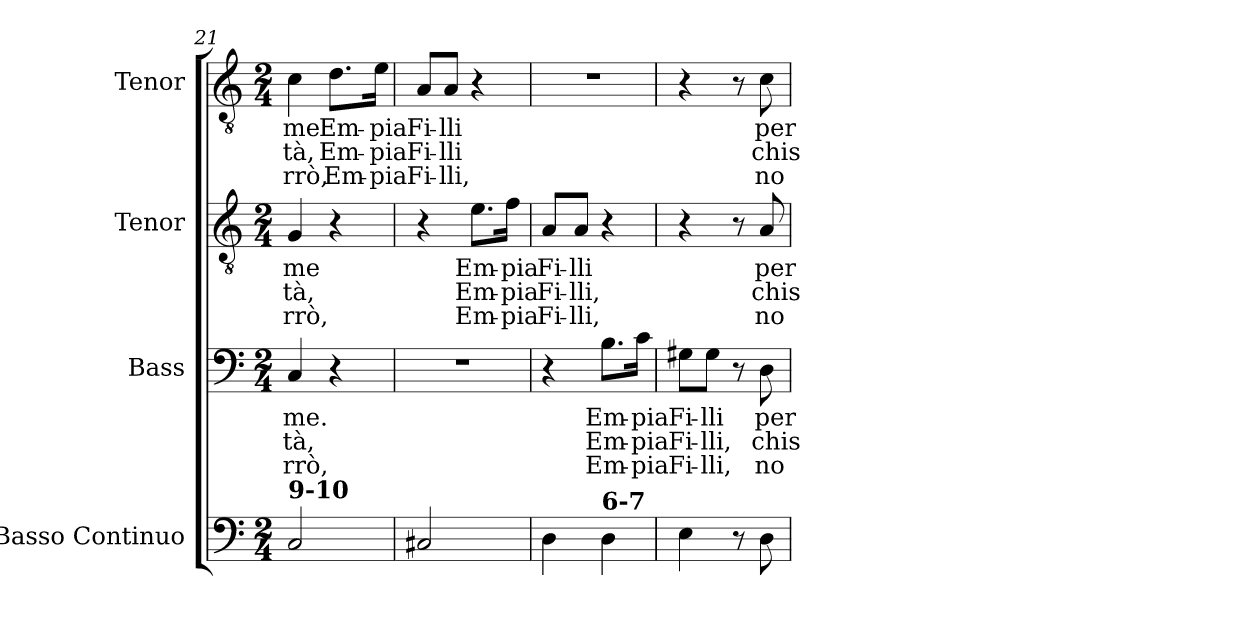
**kern	**kern	**text	**text	**text	**kern	**text	**text	**text	**kern	**text	**text	**text
*part4	*part3	*part3	*part3	*part3	*part2	*part2	*part2	*part2	*part1	*part1	*part1	*part1
*staff4	*staff3	*staff3	*staff3	*staff3	*staff2	*staff2	*staff2	*staff2	*staff1	*staff1	*staff1	*staff1
*I"Basso Continuo	*I"Bass	*	*	*	*I"Tenor	*	*	*	*I"Tenor	*	*	*
*	*I'B.	*	*	*	*I'T.	*	*	*	*I'T.	*	*	*
*clefF4	*clefF4	*	*	*	*clefGv2	*	*	*	*clefGv2	*	*	*
*ITrd7c12	*	*	*	*	*ITrd7c12	*	*	*	*ITrd7c12	*	*	*
*k[]	*k[]	*	*	*	*k[]	*	*	*	*k[]	*	*	*
*C:	*C:	*	*	*	*C:	*	*	*	*C:	*	*	*
*M2/4	*M2/4	*	*	*	*M2/4	*	*	*	*M2/4	*	*	*
=21	=21	=21	=21	=21	=21	=21	=21	=21	=21	=21	=21	=21
!	!	!LO:LY:b:color=#000000	!LO:LY:b:color=#000000	!LO:LY:b:color=#000000	!	!	!	!	!	!	!	!
!	!	!	!	!	!	!LO:LY:b:color=#000000	!LO:LY:b:color=#000000	!LO:LY:b:color=#000000	!	!	!	!
!LO:TX:a:B:t=9-10	!	!	!	!	!	!	!	!	!	!	!	!
!	!	!	!	!	!	!	!	!	!	!LO:LY:b:color=#000000	!LO:LY:b:color=#000000	!LO:LY:b:color=#000000
2CCi/	4Ci/	me.	-tà,	-rrò,	4GGi/	me	-tà,	-rrò,	4Ci\	me	-tà,	-rrò,
!	!	!	!	!	!	!	!	!	!	!LO:LY:b:color=#000000	!LO:LY:b:color=#000000	!LO:LY:b:color=#000000
.	4r	.	.	.	4r	.	.	.	8.Di\L	Em-	Em-	Em-
!	!	!	!	!	!	!	!	!	!	!LO:LY:b:color=#000000	!LO:LY:b:color=#000000	!LO:LY:b:color=#000000
.	.	.	.	.	.	.	.	.	16Ei\Jk	-pia	-pia	-pia
=22	=22	=22	=22	=22	=22	=22	=22	=22	=22	=22	=22	=22
!	!LO:N:vis=1	!	!	!	!	!	!	!	!	!	!	!
!	!	!	!	!	!	!	!	!	!	!LO:LY:b:color=#000000	!LO:LY:b:color=#000000	!LO:LY:b:color=#000000
2CC#Xi/	2r	.	.	.	4r	.	.	.	8AAi/L	Fi-	Fi-	Fi-
!	!	!	!	!	!	!	!	!	!	!LO:LY:b:color=#000000	!LO:LY:b:color=#000000	!LO:LY:b:color=#000000
.	.	.	.	.	.	.	.	.	8AAi/J	-lli	-lli	-lli,
!	!	!	!	!	!	!LO:LY:b:color=#000000	!LO:LY:b:color=#000000	!LO:LY:b:color=#000000	!	!	!	!
.	.	.	.	.	8.Ei\L	Em-	Em-	Em-	4r	.	.	.
!	!	!	!	!	!	!LO:LY:b:color=#000000	!LO:LY:b:color=#000000	!LO:LY:b:color=#000000	!	!	!	!
.	.	.	.	.	16Fi\Jk	-pia	-pia	-pia	.	.	.	.
=23	=23	=23	=23	=23	=23	=23	=23	=23	=23	=23	=23	=23
!	!	!	!	!	!	!LO:LY:b:color=#000000	!LO:LY:b:color=#000000	!LO:LY:b:color=#000000	!	!	!	!
4DDi\	4r	.	.	.	8AAi/L	Fi-	Fi-	Fi-	2r	.	.	.
!	!	!	!	!	!	!LO:LY:b:color=#000000	!LO:LY:b:color=#000000	!LO:LY:b:color=#000000	!	!	!	!
.	.	.	.	.	8AAi/J	-lli	-lli,	-lli,	.	.	.	.
!LO:TX:a:B:t=6-7	!	!	!	!	!	!	!	!	!	!	!	!
!	!	!LO:LY:b:color=#000000	!LO:LY:b:color=#000000	!LO:LY:b:color=#000000	!	!	!	!	!	!	!	!
4DDi\	8.Bi\L	Em-	Em-	Em-	4r	.	.	.	.	.	.	.
!	!	!LO:LY:b:color=#000000	!LO:LY:b:color=#000000	!LO:LY:b:color=#000000	!	!	!	!	!	!	!	!
.	16ci\Jk	-pia	-pia	-pia	.	.	.	.	.	.	.	.
=24	=24	=24	=24	=24	=24	=24	=24	=24	=24	=24	=24	=24
!	!	!LO:LY:b:color=#000000	!LO:LY:b:color=#000000	!LO:LY:b:color=#000000	!	!	!	!	!	!	!	!
4EEi\	8G#Xi\L	Fi-	Fi-	Fi-	4r	.	.	.	4r	.	.	.
!	!	!LO:LY:b:color=#000000	!LO:LY:b:color=#000000	!LO:LY:b:color=#000000	!	!	!	!	!	!	!	!
.	8G#i\J	-lli	-lli,	-lli,	.	.	.	.	.	.	.	.
8r	8r	.	.	.	8r	.	.	.	8r	.	.	.
!	!	!LO:LY:b:color=#000000	!LO:LY:b:color=#000000	!LO:LY:b:color=#000000	!	!	!	!	!	!	!	!
!	!	!	!	!	!	!LO:LY:b:color=#000000	!LO:LY:b:color=#000000	!LO:LY:b:color=#000000	!	!	!	!
!	!	!	!	!	!	!	!	!	!	!LO:LY:b:color=#000000	!LO:LY:b:color=#000000	!LO:LY:b:color=#000000
8DDi\	8Di\	per-	chis-	no	8AAi/	per-	chis-	no	8Ci\	per-	chis-	no
=	=	=	=	=	=	=	=	=	=	=	=	=
*-	*-	*-	*-	*-	*-	*-	*-	*-	*-	*-	*-	*-
